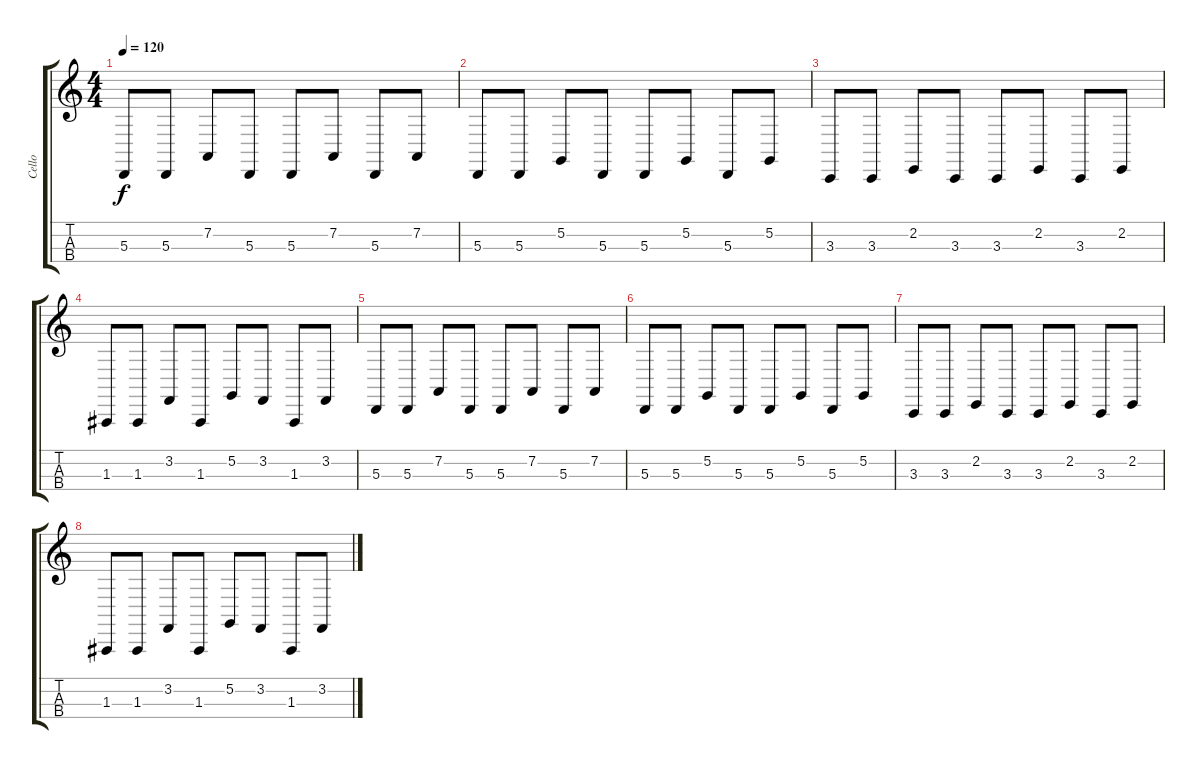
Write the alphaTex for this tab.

\track ("Cello" "Cello") {instrument cello}
\staff {score tabs}
\tuning (G2 D2 A1 E2) {hide}
\ts (4 4)
\tempo 120
\clef g2
\ks c
5.3.8{dy f} 5.3.8 7.2.8 5.3.8 5.3.8 7.2.8 5.3.8 7.2.8 |
5.3.8 5.3.8 5.2.8 5.3.8 5.3.8 5.2.8 5.3.8 5.2.8 |
3.3.8 3.3.8 2.2.8 3.3.8 3.3.8 2.2.8 3.3.8 2.2.8 |
1.3.8 1.3.8 3.2.8 1.3.8 5.2.8 3.2.8 1.3.8 3.2.8 |
5.3.8 5.3.8 7.2.8 5.3.8 5.3.8 7.2.8 5.3.8 7.2.8 |
5.3.8 5.3.8 5.2.8 5.3.8 5.3.8 5.2.8 5.3.8 5.2.8 |
3.3.8 3.3.8 2.2.8 3.3.8 3.3.8 2.2.8 3.3.8 2.2.8 |
1.3.8 1.3.8 3.2.8 1.3.8 5.2.8 3.2.8 1.3.8 3.2.8
